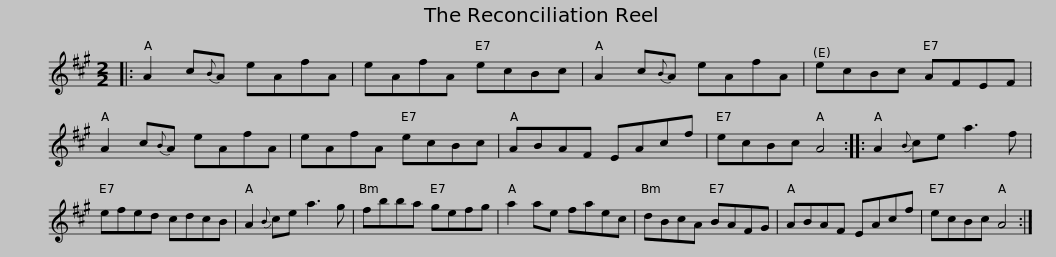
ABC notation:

X:1
L:1/8
M:2/2
I:linebreak $
K:A
V:1 treble
V:1
|: A2 c{B}A eAfA | eAfA ecBc | A2 c{B}A eAfA | ecBc AFEF | A2 c{B}A eAfA |$ %5
 eAfA ecBc | ABAF EAcf | ecBc A4 :: A2{B} ce a3 f | efed cdcB | %10
 A2{B} ce a3 g |$ fbba gefg | a2 ae faec | dBcA BAFG | ABAF EAcf | %15
 ecBc A4 :| %16
